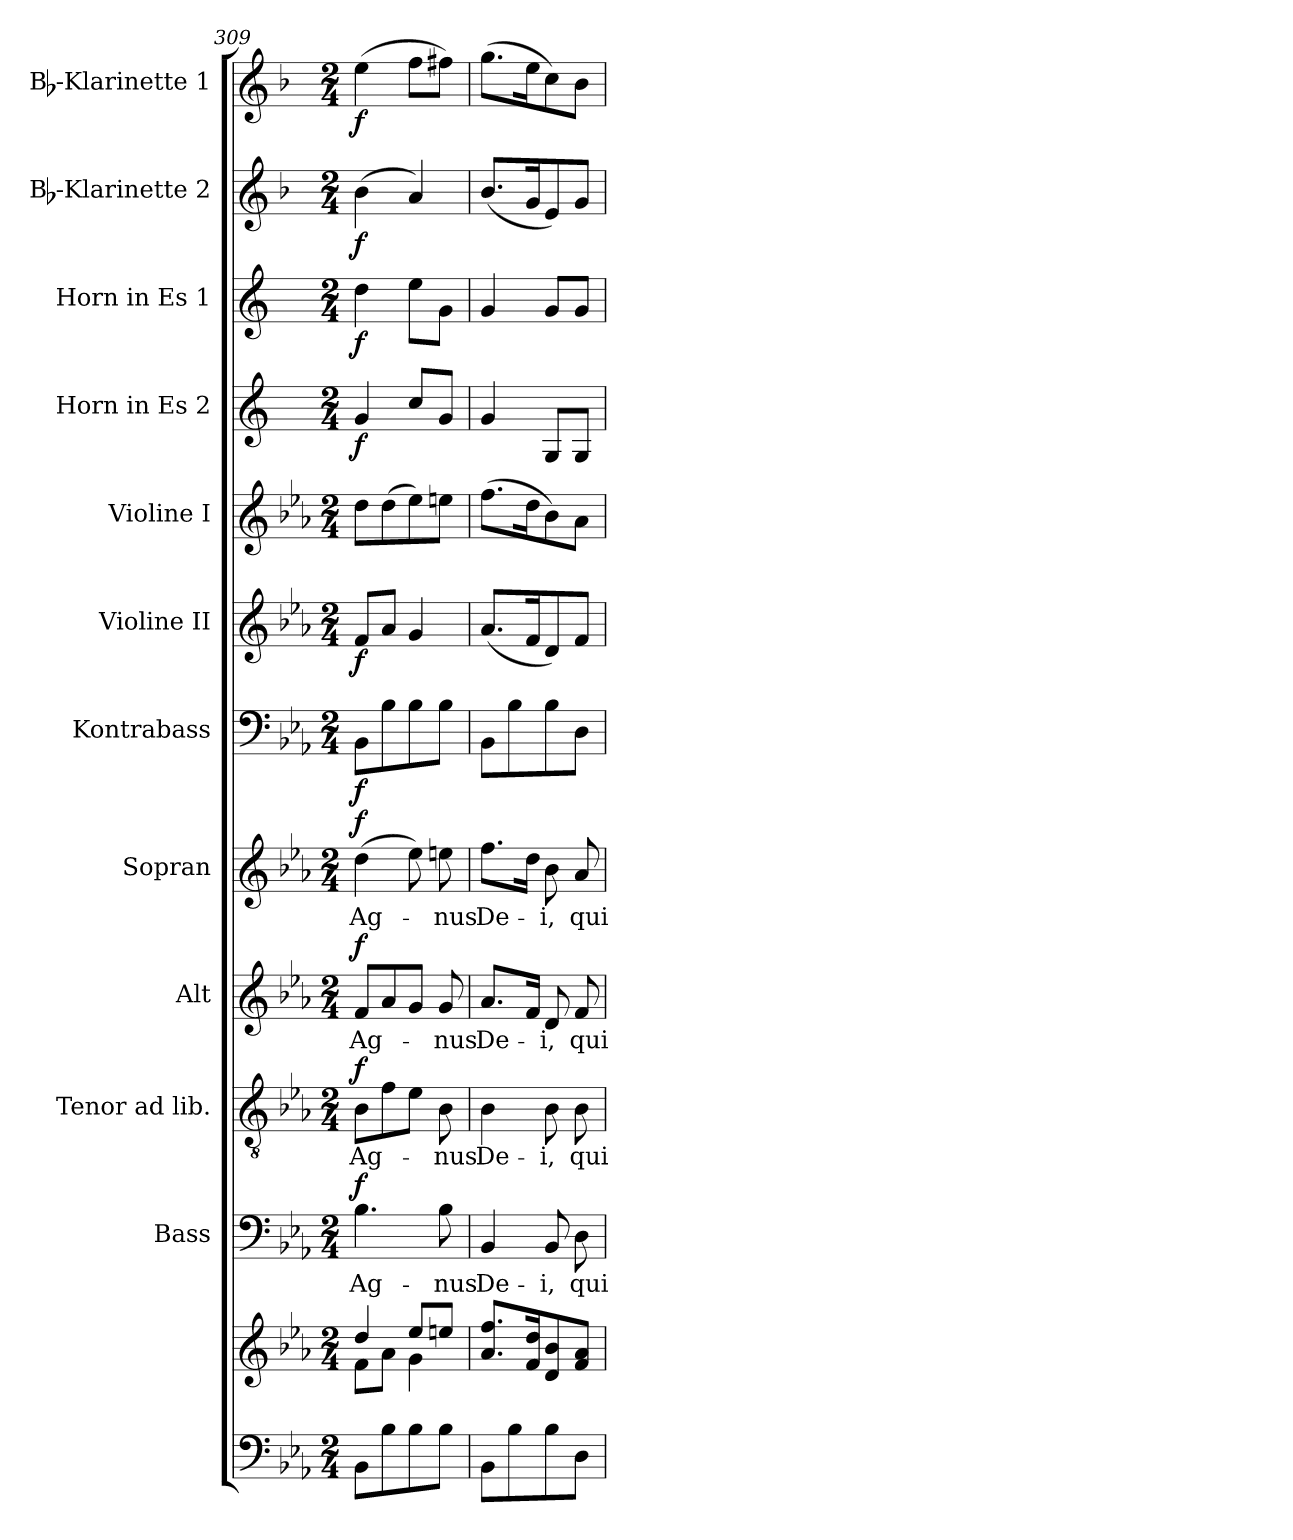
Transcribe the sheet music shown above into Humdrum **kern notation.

**kern	**kern	**kern	**text	**dynam	**kern	**text	**dynam	**kern	**text	**dynam	**kern	**text	**dynam	**kern	**dynam	**kern	**dynam	**kern	**kern	**dynam	**kern	**dynam	**kern	**dynam	**kern	**dynam
*part12	*part12	*part11	*part11	*part11	*part10	*part10	*part10	*part9	*part9	*part9	*part8	*part8	*part8	*part7	*part7	*part6	*part6	*part5	*part4	*part4	*part3	*part3	*part2	*part2	*part1	*part1
*staff13	*staff12	*staff11	*staff11	*staff11	*staff10	*staff10	*staff10	*staff9	*staff9	*staff9	*staff8	*staff8	*staff8	*staff7	*staff7	*staff6	*staff6	*staff5	*staff4	*staff4	*staff3	*staff3	*staff2	*staff2	*staff1	*staff1
*	*	*I"Bass	*	*	*I"Tenor ad lib.	*	*	*I"Alt	*	*	*I"Sopran	*	*	*I"Kontrabass	*	*I"Violine II	*	*I"Violine I	*I"Horn in Es 2	*	*I"Horn in Es 1	*	*I"Bb-Klarinette 2	*	*I"Bb-Klarinette 1	*
*	*	*I'B.	*	*	*I'T.	*	*	*I'A.	*	*	*I'S.	*	*	*I'Kb.	*	*I'Vl. II	*	*I'Vl. I	*	*	*	*	*I'Bb Kl. 2	*	*I'Bb Kl. 1	*
*clefF4	*clefG2	*clefF4	*	*	*clefGv2	*	*	*clefG2	*	*	*clefG2	*	*	*clefF4	*	*clefG2	*	*clefG2	*clefG2	*	*clefG2	*	*clefG2	*	*clefG2	*
*	*	*	*	*	*	*	*	*	*	*	*	*	*	*ITrd7c12	*	*	*	*	*ITrd5c9	*	*ITrd5c9	*	*ITrd1c2	*	*ITrd1c2	*
*k[b-e-a-]	*k[b-e-a-]	*k[b-e-a-]	*	*	*k[b-e-a-]	*	*	*k[b-e-a-]	*	*	*k[b-e-a-]	*	*	*k[b-e-a-]	*	*k[b-e-a-]	*	*k[b-e-a-]	*k[b-e-a-]	*	*k[b-e-a-]	*	*k[b-e-a-]	*	*k[b-e-a-]	*
*E-:	*E-:	*E-:	*	*	*E-:	*	*	*E-:	*	*	*E-:	*	*	*E-:	*	*E-:	*	*E-:	*E-:	*	*E-:	*	*E-:	*	*E-:	*
*M2/4	*M2/4	*M2/4	*	*	*M2/4	*	*	*M2/4	*	*	*M2/4	*	*	*M2/4	*	*M2/4	*	*M2/4	*M2/4	*	*M2/4	*	*M2/4	*	*M2/4	*
=309	=309	=309	=309	=309	=309	=309	=309	=309	=309	=309	=309	=309	=309	=309	=309	=309	=309	=309	=309	=309	=309	=309	=309	=309	=309	=309
*	*^	*	*	*	*	*	*	*	*	*	*	*	*	*	*	*	*	*	*	*	*	*	*	*	*	*
!	!	!	!	!LO:LY:b	!LO:DY:a	!	!LO:LY:b	!LO:DY:a	!	!LO:LY:b	!LO:DY:a	!	!LO:LY:b	!LO:DY:a	!	!LO:DY:b	!	!LO:DY:b	!	!	!LO:DY:b	!	!LO:DY:b	!	!LO:DY:b	!	!LO:DY:b
8BB-\L	4dd/	8f\L	4.B-\	Ag-	f	8B-\L	Ag-	f	8f/L	Ag-	f	(>4dd\	Ag-	f	8BBB-\L	f	8f/L	f	8dd\L	4B-/	f	4f\	f	(>4a-\	f	(>4dd\	f
8B-\	.	8a-\J	.	.	.	8f\	.	.	8a-/	.	.	.	.	.	8BB-\	.	8a-/J	.	(>8dd\	.	.	.	.	.	.	.	.
8B-\	8ee-/L	4g\	.	.	.	8e-\J	.	.	8g/J	.	.	8ee-\)	.	.	8BB-\	.	4g/	.	8ee-\)	8e-/L	.	8g\L	.	4g/)	.	8ee-\L	.
!	!	!	!	!LO:LY:b	!	!	!LO:LY:b	!	!	!LO:LY:b	!	!	!LO:LY:b	!	!	!	!	!	!	!	!	!	!	!	!	!	!
8B-\J	8een/J	.	8B-\	-nus	.	8B-\	-nus	.	8g/	-nus	.	8een\	-nus	.	8BB-\J	.	.	.	8een\J	8B-/J	.	8B-\J	.	.	.	8een\J)	.
*	*v	*v	*	*	*	*	*	*	*	*	*	*	*	*	*	*	*	*	*	*	*	*	*	*	*	*	*
=310	=310	=310	=310	=310	=310	=310	=310	=310	=310	=310	=310	=310	=310	=310	=310	=310	=310	=310	=310	=310	=310	=310	=310	=310	=310	=310
!	!	!	!LO:LY:b	!	!	!LO:LY:b	!	!	!LO:LY:b	!	!	!LO:LY:b	!	!	!	!	!	!	!	!	!	!	!	!	!	!
8BB-\L	8.a-/ 8.ff/L	4BB-/	De-	.	4B-\	De-	.	8.a-/L	De-	.	8.ff\L	De-	.	8BBB-\L	.	(<8.a-/L	.	(>8.ff\L	4B-/	.	4B-/	.	(<8.a-/L	.	(>8.ff\L	.
8B-\	.	.	.	.	.	.	.	.	.	.	.	.	.	8BB-\	.	.	.	.	.	.	.	.	.	.	.	.
.	16f/ 16dd/k	.	.	.	.	.	.	16f/Jk	.	.	16dd\Jk	.	.	.	.	16f/k	.	16dd\k	.	.	.	.	16f/k	.	16dd\k	.
!	!	!	!LO:LY:b	!	!	!LO:LY:b	!	!	!LO:LY:b	!	!	!LO:LY:b	!	!	!	!	!	!	!	!	!	!	!	!	!	!
8B-\	8d/ 8b-/	8BB-/	-i,	.	8B-\	-i,	.	8d/	-i,	.	8b-\	-i,	.	8BB-\	.	8d/)	.	8b-\)	8BB-/L	.	8B-/L	.	8d/)	.	8b-\)	.
!	!	!	!LO:LY:b	!	!	!LO:LY:b	!	!	!LO:LY:b	!	!	!LO:LY:b	!	!	!	!	!	!	!	!	!	!	!	!	!	!
8D\J	8f/ 8a-/J	8D\	qui	.	8B-\	qui	.	8f/	qui	.	8a-/	qui	.	8DD\J	.	8f/J	.	8a-\J	8BB-/J	.	8B-/J	.	8f/J	.	8a-\J	.
=	=	=	=	=	=	=	=	=	=	=	=	=	=	=	=	=	=	=	=	=	=	=	=	=	=	=
*-	*-	*-	*-	*-	*-	*-	*-	*-	*-	*-	*-	*-	*-	*-	*-	*-	*-	*-	*-	*-	*-	*-	*-	*-	*-	*-
